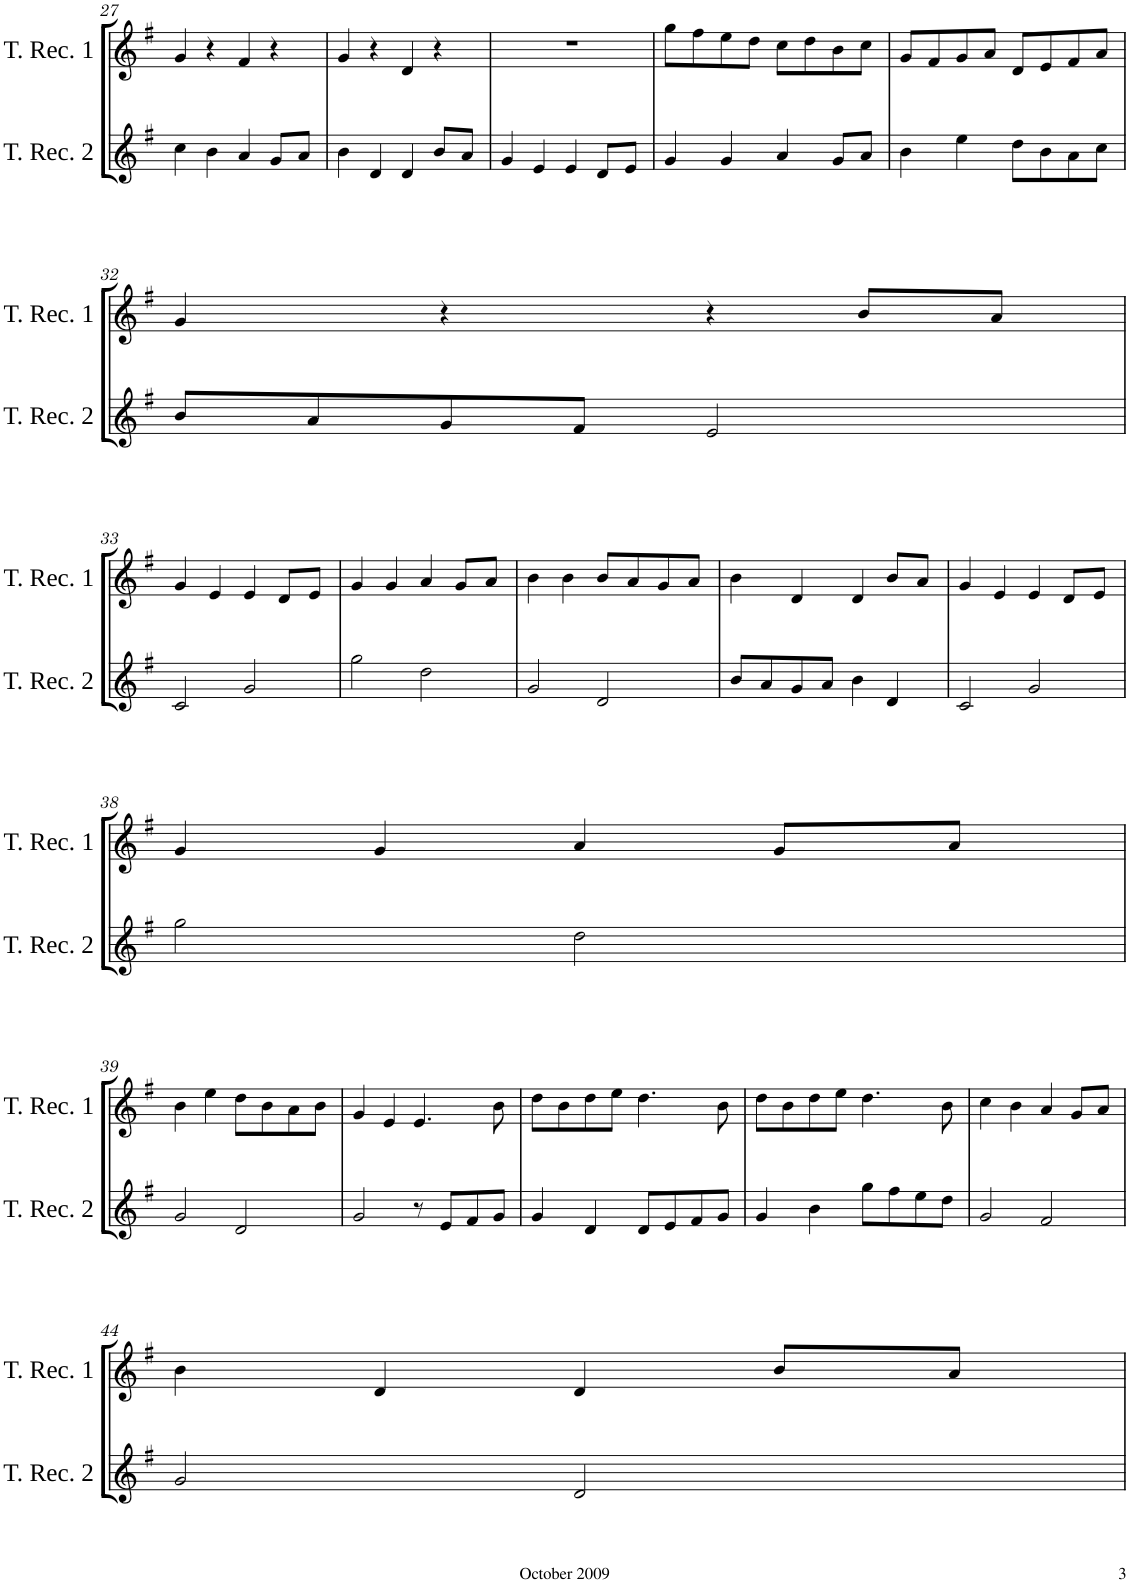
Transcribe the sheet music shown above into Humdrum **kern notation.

**kern	**kern
*part2	*part1
*staff2	*staff1
*I"Tenor Recorder 2	*I"Tenor Recorder 1
*I'T. Rec. 2	*I'T. Rec. 1
!!LO:PB:g=z
*clefG2	*clefG2
*k[f#]	*k[f#]
*M4/4	*M4/4
=27	=27
4cc\	4g/
4b\	4r
4a/	4f#/
8g/L	4r
8a/J	.
=28	=28
4b\	4g/
4d/	4r
4d/	4d/
8b/L	4r
8a/J	.
=29	=29
4g/	1r
4e/	.
4e/	.
8d/L	.
8e/J	.
=30	=30
4g/	8gg\L
.	8ff#\
4g/	8ee\
.	8dd\J
4a/	8cc\L
.	8dd\
8g/L	8b\
8a/J	8cc\J
=31	=31
4b\	8g/L
.	8f#/
4ee\	8g/
.	8a/J
8dd\L	8d/L
8b\	8e/
8a\	8f#/
8cc\J	8a/J
!!LO:LB:g=z
=32	=32
8b/L	4g/
8a/	.
8g/	4r
8f#/J	.
2e/	4r
.	8b/L
.	8a/J
!!LO:LB:g=z
=33	=33
2c/	4g/
.	4e/
2g/	4e/
.	8d/L
.	8e/J
=34	=34
2gg\	4g/
.	4g/
2dd\	4a/
.	8g/L
.	8a/J
=35	=35
2g/	4b\
.	4b\
2d/	8b/L
.	8a/
.	8g/
.	8a/J
=36	=36
8b/L	4b\
8a/	.
8g/	4d/
8a/J	.
4b\	4d/
4d/	8b/L
.	8a/J
=37	=37
2c/	4g/
.	4e/
2g/	4e/
.	8d/L
.	8e/J
!!LO:LB:g=z
=38	=38
2gg\	4g/
.	4g/
2dd\	4a/
.	8g/L
.	8a/J
!!LO:LB:g=z
=39	=39
2g/	4b\
.	4ee\
2d/	8dd\L
.	8b\
.	8a\
.	8b\J
=40	=40
2g/	4g/
.	4e/
8r	4.e/
8e/L	.
8f#/	.
8g/J	8b\
=41	=41
4g/	8dd\L
.	8b\
4d/	8dd\
.	8ee\J
8d/L	4.dd\
8e/	.
8f#/	.
8g/J	8b\
=42	=42
4g/	8dd\L
.	8b\
4b\	8dd\
.	8ee\J
8gg\L	4.dd\
8ff#\	.
8ee\	.
8dd\J	8b\
=43	=43
2g/	4cc\
.	4b\
2f#/	4a/
.	8g/L
.	8a/J
!!LO:LB:g=z
=44	=44
2g/	4b\
.	4d/
2d/	4d/
.	8b/L
.	8a/J
=	=
*-	*-
